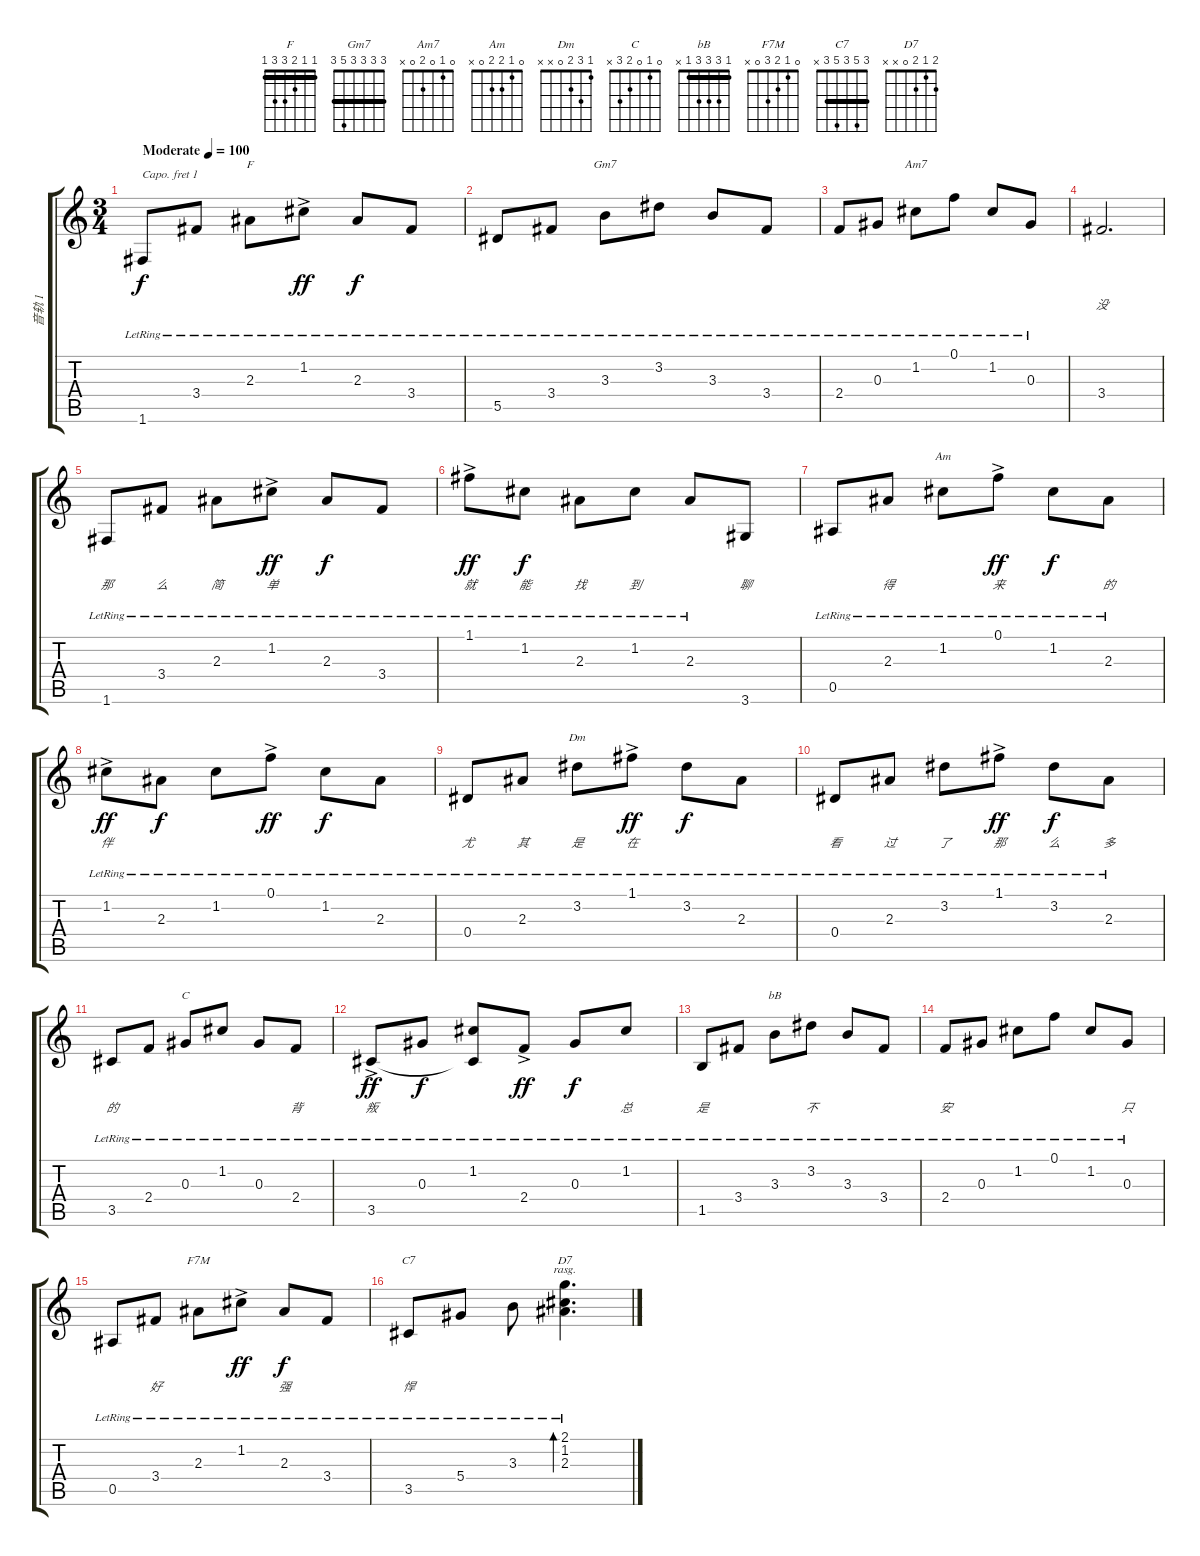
\track ("音轨 1" "音轨 1") {instrument acousticguitarsteel}
\staff {score tabs}
\capo 1
\tuning (E4 B3 G3 D3 A2 E2) {hide}
\chord ("F" 1 1 2 3 3 1) {barre 1}
\chord ("Gm7" 3 3 3 3 5 3) {barre 3}
\chord ("Am7" 0 1 0 2 0 x)
\chord ("Am" 0 1 2 2 0 x)
\chord ("Dm" 1 3 2 0 x x)
\chord ("C" 0 1 0 2 3 x)
\chord ("bB" 1 3 3 3 1 x) {barre 1}
\chord ("F7M" 0 1 2 3 0 x)
\chord ("C7" 3 5 3 5 3 x) {barre 3}
\chord ("D7" 2 1 2 0 x x)
\ts (3 4)
\tempo (100 "Moderate")
\clef g2
\ks c
1.6{lr}.8{dy f instrument acousticguitarsteel} 3.4{lr}.8 2.3{lr}.8{ch "F"} 1.2{ac lr}.8{dy ff} 2.3{lr}.8{dy f} 3.4{lr}.8 |
5.5{lr}.8 3.4{lr}.8 3.3{lr}.8{ch "Gm7"} 3.2{lr}.8 3.3{lr}.8 3.4{lr}.8 |
2.4{lr}.8 0.3{lr}.8 1.2{lr}.8{ch "Am7"} 0.1{lr}.8 1.2{lr}.8 0.3{lr}.8 |
3.4.2{d lyrics (0 "没") lyrics (1 "") lyrics (2 "") lyrics (3 "") lyrics (4 "")} |
1.6{lr}.8{lyrics (0 "那") lyrics (1 "") lyrics (2 "") lyrics (3 "") lyrics (4 "")} 3.4{lr}.8{lyrics (0 "么") lyrics (1 "") lyrics (2 "") lyrics (3 "") lyrics (4 "")} 2.3{lr}.8{lyrics (0 "简") lyrics (1 "") lyrics (2 "") lyrics (3 "") lyrics (4 "")} 1.2{ac lr}.8{lyrics (0 "单") lyrics (1 "") lyrics (2 "") lyrics (3 "") lyrics (4 "") dy ff} 2.3{lr}.8{lyrics (0 "") lyrics (1 "") lyrics (2 "") lyrics (3 "") lyrics (4 "") dy f} 3.4{lr}.8{lyrics (0 "") lyrics (1 "") lyrics (2 "") lyrics (3 "") lyrics (4 "")} |
1.1{ac lr}.8{lyrics (0 "就") lyrics (1 "") lyrics (2 "") lyrics (3 "") lyrics (4 "") dy ff} 1.2{lr}.8{lyrics (0 "能") lyrics (1 "") lyrics (2 "") lyrics (3 "") lyrics (4 "") dy f} 2.3{lr}.8{lyrics (0 "找") lyrics (1 "") lyrics (2 "") lyrics (3 "") lyrics (4 "")} 1.2{lr}.8{lyrics (0 "到") lyrics (1 "") lyrics (2 "") lyrics (3 "") lyrics (4 "")} 2.3{lr}.8{lyrics (0 "") lyrics (1 "") lyrics (2 "") lyrics (3 "") lyrics (4 "")} 3.6.8{lyrics (0 "聊") lyrics (1 "") lyrics (2 "") lyrics (3 "") lyrics (4 "")} |
0.5{lr}.8{lyrics (0 "") lyrics (1 "") lyrics (2 "") lyrics (3 "") lyrics (4 "")} 2.3{lr}.8{lyrics (0 "得") lyrics (1 "") lyrics (2 "") lyrics (3 "") lyrics (4 "")} 1.2{lr}.8{ch "Am" lyrics (0 "") lyrics (1 "") lyrics (2 "") lyrics (3 "") lyrics (4 "")} 0.1{ac lr}.8{lyrics (0 "来") lyrics (1 "") lyrics (2 "") lyrics (3 "") lyrics (4 "") dy ff} 1.2{lr}.8{lyrics (0 "") lyrics (1 "") lyrics (2 "") lyrics (3 "") lyrics (4 "") dy f} 2.3{lr}.8{lyrics (0 "的") lyrics (1 "") lyrics (2 "") lyrics (3 "") lyrics (4 "")} |
1.2{ac lr}.8{lyrics (0 "伴") lyrics (1 "") lyrics (2 "") lyrics (3 "") lyrics (4 "") dy ff} 2.3{lr}.8{lyrics (0 "") lyrics (1 "") lyrics (2 "") lyrics (3 "") lyrics (4 "") dy f} 1.2{lr}.8{lyrics (0 "") lyrics (1 "") lyrics (2 "") lyrics (3 "") lyrics (4 "")} 0.1{ac lr}.8{lyrics (0 "") lyrics (1 "") lyrics (2 "") lyrics (3 "") lyrics (4 "") dy ff} 1.2{lr}.8{lyrics (0 "") lyrics (1 "") lyrics (2 "") lyrics (3 "") lyrics (4 "") dy f} 2.3{lr}.8{lyrics (0 "") lyrics (1 "") lyrics (2 "") lyrics (3 "") lyrics (4 "")} |
0.4{lr}.8{lyrics (0 "尤") lyrics (1 "") lyrics (2 "") lyrics (3 "") lyrics (4 "")} 2.3{lr}.8{lyrics (0 "其") lyrics (1 "") lyrics (2 "") lyrics (3 "") lyrics (4 "")} 3.2{lr}.8{ch "Dm" lyrics (0 "是") lyrics (1 "") lyrics (2 "") lyrics (3 "") lyrics (4 "")} 1.1{ac lr}.8{lyrics (0 "在") lyrics (1 "") lyrics (2 "") lyrics (3 "") lyrics (4 "") dy ff} 3.2{lr}.8{lyrics (0 "") lyrics (1 "") lyrics (2 "") lyrics (3 "") lyrics (4 "") dy f} 2.3{lr}.8{lyrics (0 "") lyrics (1 "") lyrics (2 "") lyrics (3 "") lyrics (4 "")} |
0.4{lr}.8{lyrics (0 "看") lyrics (1 "") lyrics (2 "") lyrics (3 "") lyrics (4 "")} 2.3{lr}.8{lyrics (0 "过") lyrics (1 "") lyrics (2 "") lyrics (3 "") lyrics (4 "")} 3.2{lr}.8{lyrics (0 "了") lyrics (1 "") lyrics (2 "") lyrics (3 "") lyrics (4 "")} 1.1{ac lr}.8{lyrics (0 "那") lyrics (1 "") lyrics (2 "") lyrics (3 "") lyrics (4 "") dy ff} 3.2{lr}.8{lyrics (0 "么") lyrics (1 "") lyrics (2 "") lyrics (3 "") lyrics (4 "") dy f} 2.3{lr}.8{lyrics (0 "多") lyrics (1 "") lyrics (2 "") lyrics (3 "") lyrics (4 "")} |
3.5{lr}.8{lyrics (0 "的") lyrics (1 "") lyrics (2 "") lyrics (3 "") lyrics (4 "")} 2.4{lr}.8{lyrics (0 "") lyrics (1 "") lyrics (2 "") lyrics (3 "") lyrics (4 "")} 0.3{lr}.8{ch "C" lyrics (0 "") lyrics (1 "") lyrics (2 "") lyrics (3 "") lyrics (4 "")} 1.2{lr}.8{lyrics (0 "") lyrics (1 "") lyrics (2 "") lyrics (3 "") lyrics (4 "")} 0.3{lr}.8{lyrics (0 "") lyrics (1 "") lyrics (2 "") lyrics (3 "") lyrics (4 "")} 2.4{lr}.8{lyrics (0 "背") lyrics (1 "") lyrics (2 "") lyrics (3 "") lyrics (4 "")} |
3.5{ac lr}.8{lyrics (0 "叛") lyrics (1 "") lyrics (2 "") lyrics (3 "") lyrics (4 "") dy ff} 0.3{lr}.8{lyrics (0 "") lyrics (1 "") lyrics (2 "") lyrics (3 "") lyrics (4 "") dy f} (1.2{lr} 3.5{t}).8{lyrics (0 "") lyrics (1 "") lyrics (2 "") lyrics (3 "") lyrics (4 "")} 2.4{ac lr}.8{lyrics (0 "") lyrics (1 "") lyrics (2 "") lyrics (3 "") lyrics (4 "") dy ff} 0.3{lr}.8{lyrics (0 "") lyrics (1 "") lyrics (2 "") lyrics (3 "") lyrics (4 "") dy f} 1.2{lr}.8{lyrics (0 "总") lyrics (1 "") lyrics (2 "") lyrics (3 "") lyrics (4 "")} |
1.5{lr}.8{lyrics (0 "是") lyrics (1 "") lyrics (2 "") lyrics (3 "") lyrics (4 "")} 3.4{lr}.8{lyrics (0 "") lyrics (1 "") lyrics (2 "") lyrics (3 "") lyrics (4 "")} 3.3{lr}.8{ch "bB" lyrics (0 "") lyrics (1 "") lyrics (2 "") lyrics (3 "") lyrics (4 "")} 3.2{lr}.8{lyrics (0 "不") lyrics (1 "") lyrics (2 "") lyrics (3 "") lyrics (4 "")} 3.3{lr}.8{lyrics (0 "") lyrics (1 "") lyrics (2 "") lyrics (3 "") lyrics (4 "")} 3.4{lr}.8{lyrics (0 "") lyrics (1 "") lyrics (2 "") lyrics (3 "") lyrics (4 "")} |
2.4{lr}.8{lyrics (0 "安") lyrics (1 "") lyrics (2 "") lyrics (3 "") lyrics (4 "")} 0.3{lr}.8{lyrics (0 "") lyrics (1 "") lyrics (2 "") lyrics (3 "") lyrics (4 "")} 1.2{lr}.8{lyrics (0 "") lyrics (1 "") lyrics (2 "") lyrics (3 "") lyrics (4 "")} 0.1{lr}.8{lyrics (0 "") lyrics (1 "") lyrics (2 "") lyrics (3 "") lyrics (4 "")} 1.2{lr}.8{lyrics (0 "") lyrics (1 "") lyrics (2 "") lyrics (3 "") lyrics (4 "")} 0.3{lr}.8{lyrics (0 "只") lyrics (1 "") lyrics (2 "") lyrics (3 "") lyrics (4 "")} |
0.5{lr}.8{lyrics (0 "") lyrics (1 "") lyrics (2 "") lyrics (3 "") lyrics (4 "")} 3.4{lr}.8{lyrics (0 "好") lyrics (1 "") lyrics (2 "") lyrics (3 "") lyrics (4 "")} 2.3{lr}.8{ch "F7M" lyrics (0 "") lyrics (1 "") lyrics (2 "") lyrics (3 "") lyrics (4 "")} 1.2{ac lr}.8{lyrics (0 "") lyrics (1 "") lyrics (2 "") lyrics (3 "") lyrics (4 "") dy ff} 2.3{lr}.8{lyrics (0 "强") lyrics (1 "") lyrics (2 "") lyrics (3 "") lyrics (4 "") dy f} 3.4{lr}.8{lyrics (0 "") lyrics (1 "") lyrics (2 "") lyrics (3 "") lyrics (4 "")} |
3.5{lr}.8{ch "C7" lyrics (0 "悍") lyrics (1 "") lyrics (2 "") lyrics (3 "") lyrics (4 "")} 5.4{lr}.8{lyrics (0 "") lyrics (1 "") lyrics (2 "") lyrics (3 "") lyrics (4 "")} 3.3{lr}.8{lyrics (0 "") lyrics (1 "") lyrics (2 "") lyrics (3 "") lyrics (4 "")} (2.1 1.2{lr} 2.3{lr}).4{d bd 120 ch "D7" rasg ii lyrics (0 "") lyrics (1 "") lyrics (2 "") lyrics (3 "") lyrics (4 "")}
